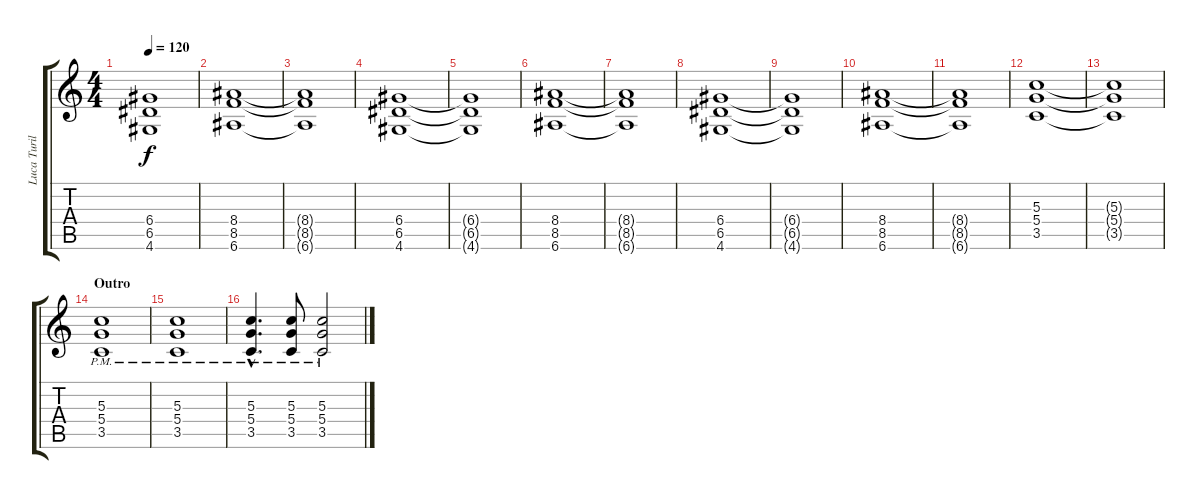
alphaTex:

\track ("Luca Turilli - Lead Guitar" "Luca Turil") {instrument distortionguitar}
\staff {score tabs}
\tuning (E4 B3 G3 D3 A2 E2) {hide}
\ts (4 4)
\tempo 120
\clef g2
\ks c
(6.4{t} 6.5{t} 4.6{t}).1{dy f} |
(8.4 8.5 6.6).1 |
(8.4{t} 8.5{t} 6.6{t}).1 |
(6.4 6.5 4.6).1 |
(6.4{t} 6.5{t} 4.6{t}).1 |
(8.4 8.5 6.6).1 |
(8.4{t} 8.5{t} 6.6{t}).1 |
(6.4 6.5 4.6).1 |
(6.4{t} 6.5{t} 4.6{t}).1 |
(8.4 8.5 6.6).1 |
(8.4{t} 8.5{t} 6.6{t}).1 |
(5.3 5.4 3.5).1 |
(5.3{t} 5.4{t} 3.5{t}).1 |
\section ("" "Outro")
(5.3{pm} 5.4{pm} 3.5{pm}).1 |
(5.3{pm} 5.4{pm} 3.5{pm}).1 |
(5.3{hac pm} 5.4{hac pm} 3.5{hac pm}).4{d} (5.3{pm} 5.4{pm} 3.5{pm}).8 (5.3{pm} 5.4{pm} 3.5{pm}).2
